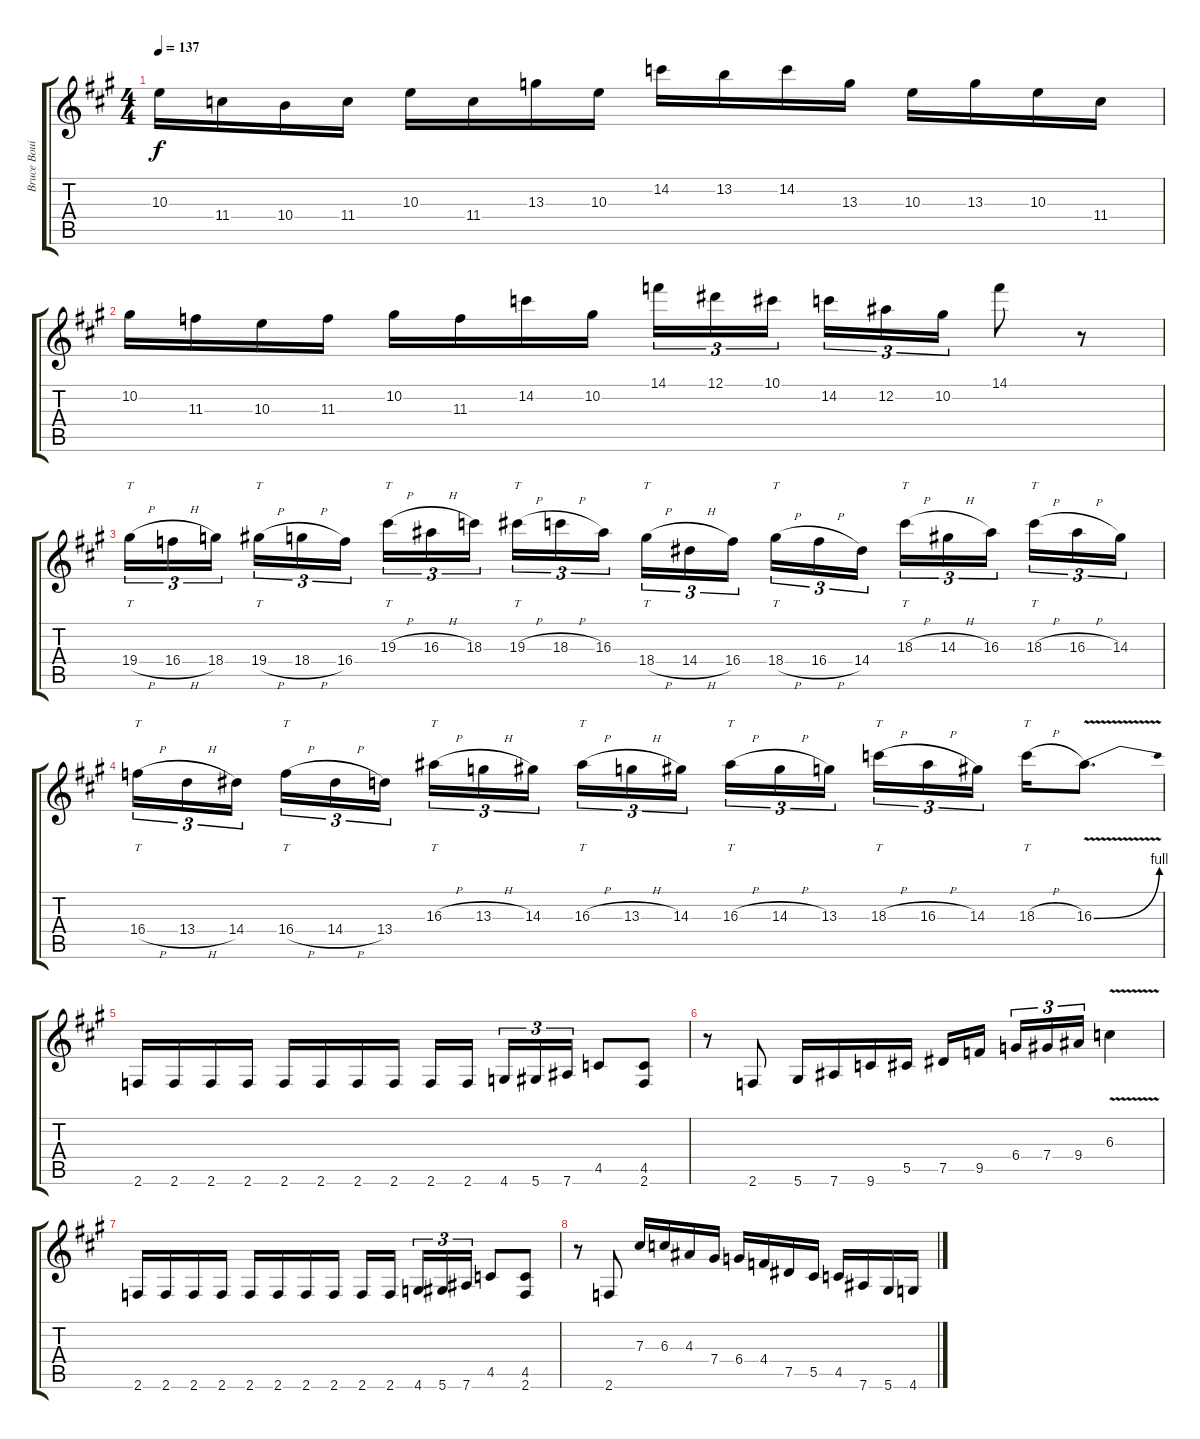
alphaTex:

\track ("Bruce Bouillet" "Bruce Boui") {instrument distortionguitar}
\staff {score tabs}
\tuning (Eb4 Bb3 Gb3 Db3 Ab2 Eb2) {hide}
\ts (4 4)
\tempo 137
\clef g2
\ks f#minor
10.3.16{dy f} 11.4.16 10.4.16 11.4.16 10.3.16 11.4.16 13.3.16 10.3.16 14.2.16 13.2.16 14.2.16 13.3.16 10.3.16 13.3.16 10.3.16 11.4.16 |
10.2.16 11.3.16 10.3.16 11.3.16 10.2.16 11.3.16 14.2.16 10.2.16 14.1.16{tu (3 2)} 12.1.16{tu (3 2)} 10.1.16{tu (3 2) beam splitsecondary} 14.2.16{tu (3 2)} 12.2.16{tu (3 2)} 10.2.16{tu (3 2)} 14.1.8 r.8 |
19.4{h}.16{tt tu (3 2)} 16.4{h}.16{tu (3 2)} 18.4.16{tu (3 2) beam splitsecondary} 19.4{h}.16{tt tu (3 2)} 18.4{h}.16{tu (3 2)} 16.4.16{tu (3 2)} 19.3{h}.16{tt tu (3 2)} 16.3{h}.16{tu (3 2)} 18.3.16{tu (3 2) beam splitsecondary} 19.3{h}.16{tt tu (3 2)} 18.3{h}.16{tu (3 2)} 16.3.16{tu (3 2)} 18.4{h}.16{tt tu (3 2)} 14.4{h}.16{tu (3 2)} 16.4.16{tu (3 2) beam splitsecondary} 18.4{h}.16{tt tu (3 2)} 16.4{h}.16{tu (3 2)} 14.4.16{tu (3 2)} 18.3{h}.16{tt tu (3 2)} 14.3{h}.16{tu (3 2)} 16.3.16{tu (3 2) beam splitsecondary} 18.3{h}.16{tt tu (3 2)} 16.3{h}.16{tu (3 2)} 14.3.16{tu (3 2)} |
16.4{h}.16{tt tu (3 2)} 13.4{h}.16{tu (3 2)} 14.4.16{tu (3 2) beam splitsecondary} 16.4{h}.16{tt tu (3 2)} 14.4{h}.16{tu (3 2)} 13.4.16{tu (3 2)} 16.3{h}.16{tt tu (3 2)} 13.3{h}.16{tu (3 2)} 14.3.16{tu (3 2) beam splitsecondary} 16.3{h}.16{tt tu (3 2)} 13.3{h}.16{tu (3 2)} 14.3.16{tu (3 2)} 16.3{h}.16{tt tu (3 2)} 14.3{h}.16{tu (3 2)} 13.3.16{tu (3 2) beam splitsecondary} 18.3{h}.16{tt tu (3 2)} 16.3{h}.16{tu (3 2)} 14.3.16{tu (3 2)} 18.3{h}.16{tt} 16.3{be (bend 0 0 60 4) v}.8{d} |
2.6.16 2.6.16 2.6.16 2.6.16 2.6.16 2.6.16 2.6.16 2.6.16 2.6.16 2.6.16{beam splitsecondary} 4.6.16{tu (3 2)} 5.6.16{tu (3 2)} 7.6.16{tu (3 2)} 4.5.8 (4.5 2.6).8 |
r.8 2.6.8 5.6.16 7.6.16 9.6.16 5.5.16 7.5.16 9.5.16{beam splitsecondary} 6.4.16{tu (3 2)} 7.4.16{tu (3 2)} 9.4.16{tu (3 2)} 6.3{v}.4 |
2.6.16 2.6.16 2.6.16 2.6.16 2.6.16 2.6.16 2.6.16 2.6.16 2.6.16 2.6.16{beam splitsecondary} 4.6.16{tu (3 2)} 5.6.16{tu (3 2)} 7.6.16{tu (3 2)} 4.5.8 (4.5 2.6).8 |
r.8 2.6.8 7.3.16 6.3.16 4.3.16 7.4.16 6.4.16 4.4.16 7.5.16 5.5.16 4.5.16 7.6.16 5.6.16 4.6.16
